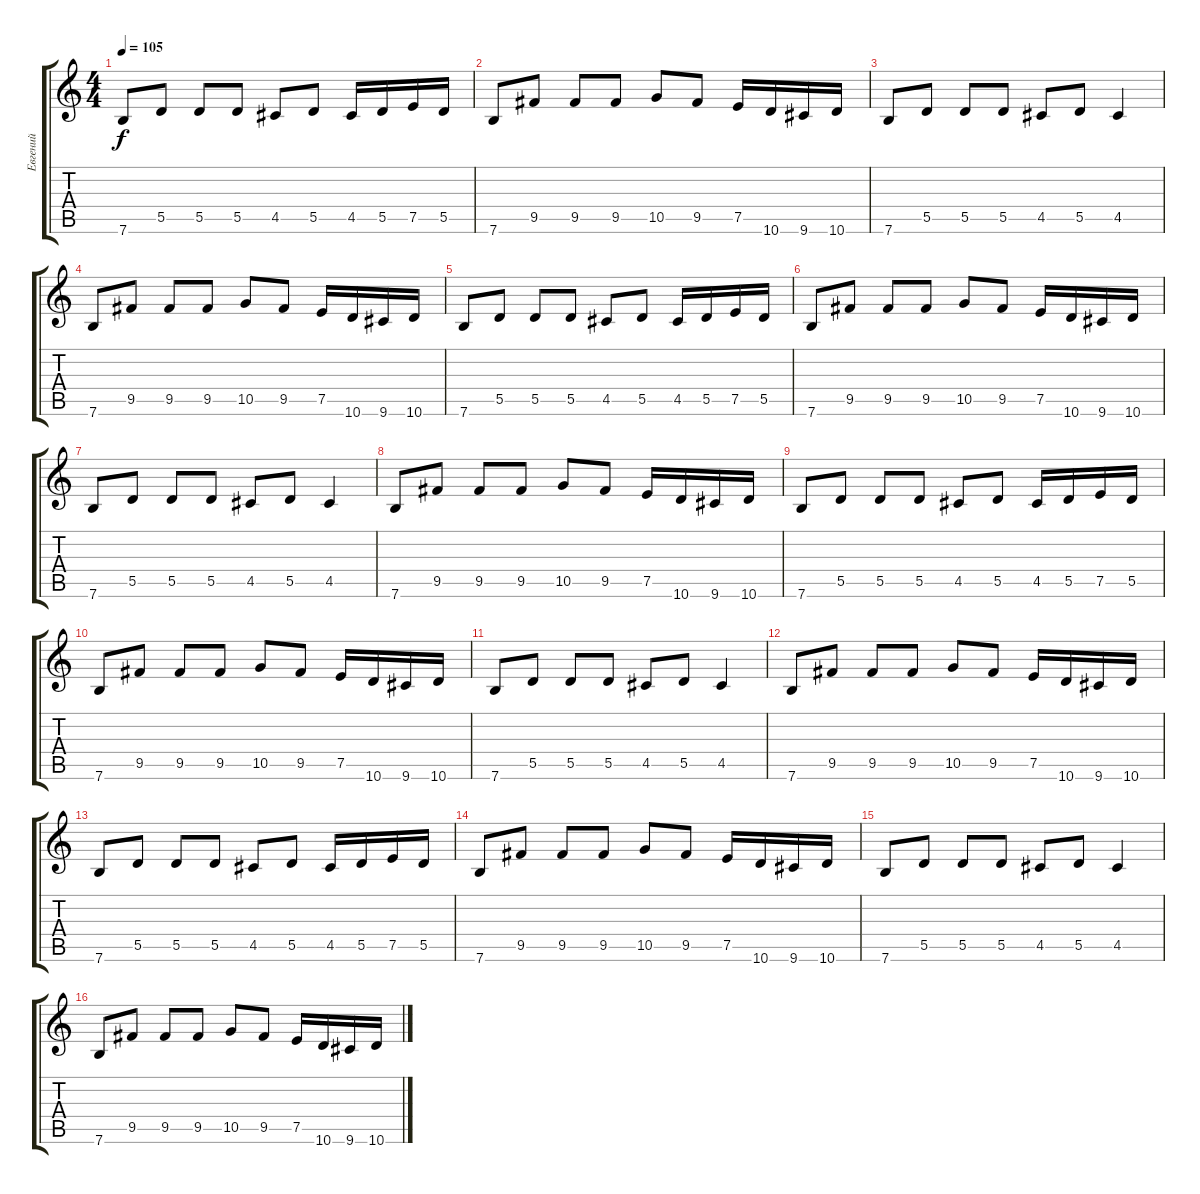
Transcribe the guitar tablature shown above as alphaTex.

\track ("Евгений" "Евгений") {instrument distortionguitar}
\staff {score tabs}
\tuning (E4 B3 G3 D3 A2 E2) {hide}
\ts (4 4)
\tempo 105
\clef g2
\ks c
7.6.8{dy f} 5.5.8 5.5.8 5.5.8 4.5.8 5.5.8 4.5.16 5.5.16 7.5.16 5.5.16 |
7.6.8 9.5.8 9.5.8 9.5.8 10.5.8 9.5.8 7.5.16 10.6.16 9.6.16 10.6.16 |
7.6.8 5.5.8 5.5.8 5.5.8 4.5.8 5.5.8 4.5.4 |
7.6.8 9.5.8 9.5.8 9.5.8 10.5.8 9.5.8 7.5.16 10.6.16 9.6.16 10.6.16 |
7.6.8 5.5.8 5.5.8 5.5.8 4.5.8 5.5.8 4.5.16 5.5.16 7.5.16 5.5.16 |
7.6.8 9.5.8 9.5.8 9.5.8 10.5.8 9.5.8 7.5.16 10.6.16 9.6.16 10.6.16 |
7.6.8 5.5.8 5.5.8 5.5.8 4.5.8 5.5.8 4.5.4 |
7.6.8 9.5.8 9.5.8 9.5.8 10.5.8 9.5.8 7.5.16 10.6.16 9.6.16 10.6.16 |
7.6.8 5.5.8 5.5.8 5.5.8 4.5.8 5.5.8 4.5.16 5.5.16 7.5.16 5.5.16 |
7.6.8 9.5.8 9.5.8 9.5.8 10.5.8 9.5.8 7.5.16 10.6.16 9.6.16 10.6.16 |
7.6.8 5.5.8 5.5.8 5.5.8 4.5.8 5.5.8 4.5.4 |
7.6.8 9.5.8 9.5.8 9.5.8 10.5.8 9.5.8 7.5.16 10.6.16 9.6.16 10.6.16 |
7.6.8 5.5.8 5.5.8 5.5.8 4.5.8 5.5.8 4.5.16 5.5.16 7.5.16 5.5.16 |
7.6.8 9.5.8 9.5.8 9.5.8 10.5.8 9.5.8 7.5.16 10.6.16 9.6.16 10.6.16 |
7.6.8 5.5.8 5.5.8 5.5.8 4.5.8 5.5.8 4.5.4 |
7.6.8 9.5.8 9.5.8 9.5.8 10.5.8 9.5.8 7.5.16 10.6.16 9.6.16 10.6.16
